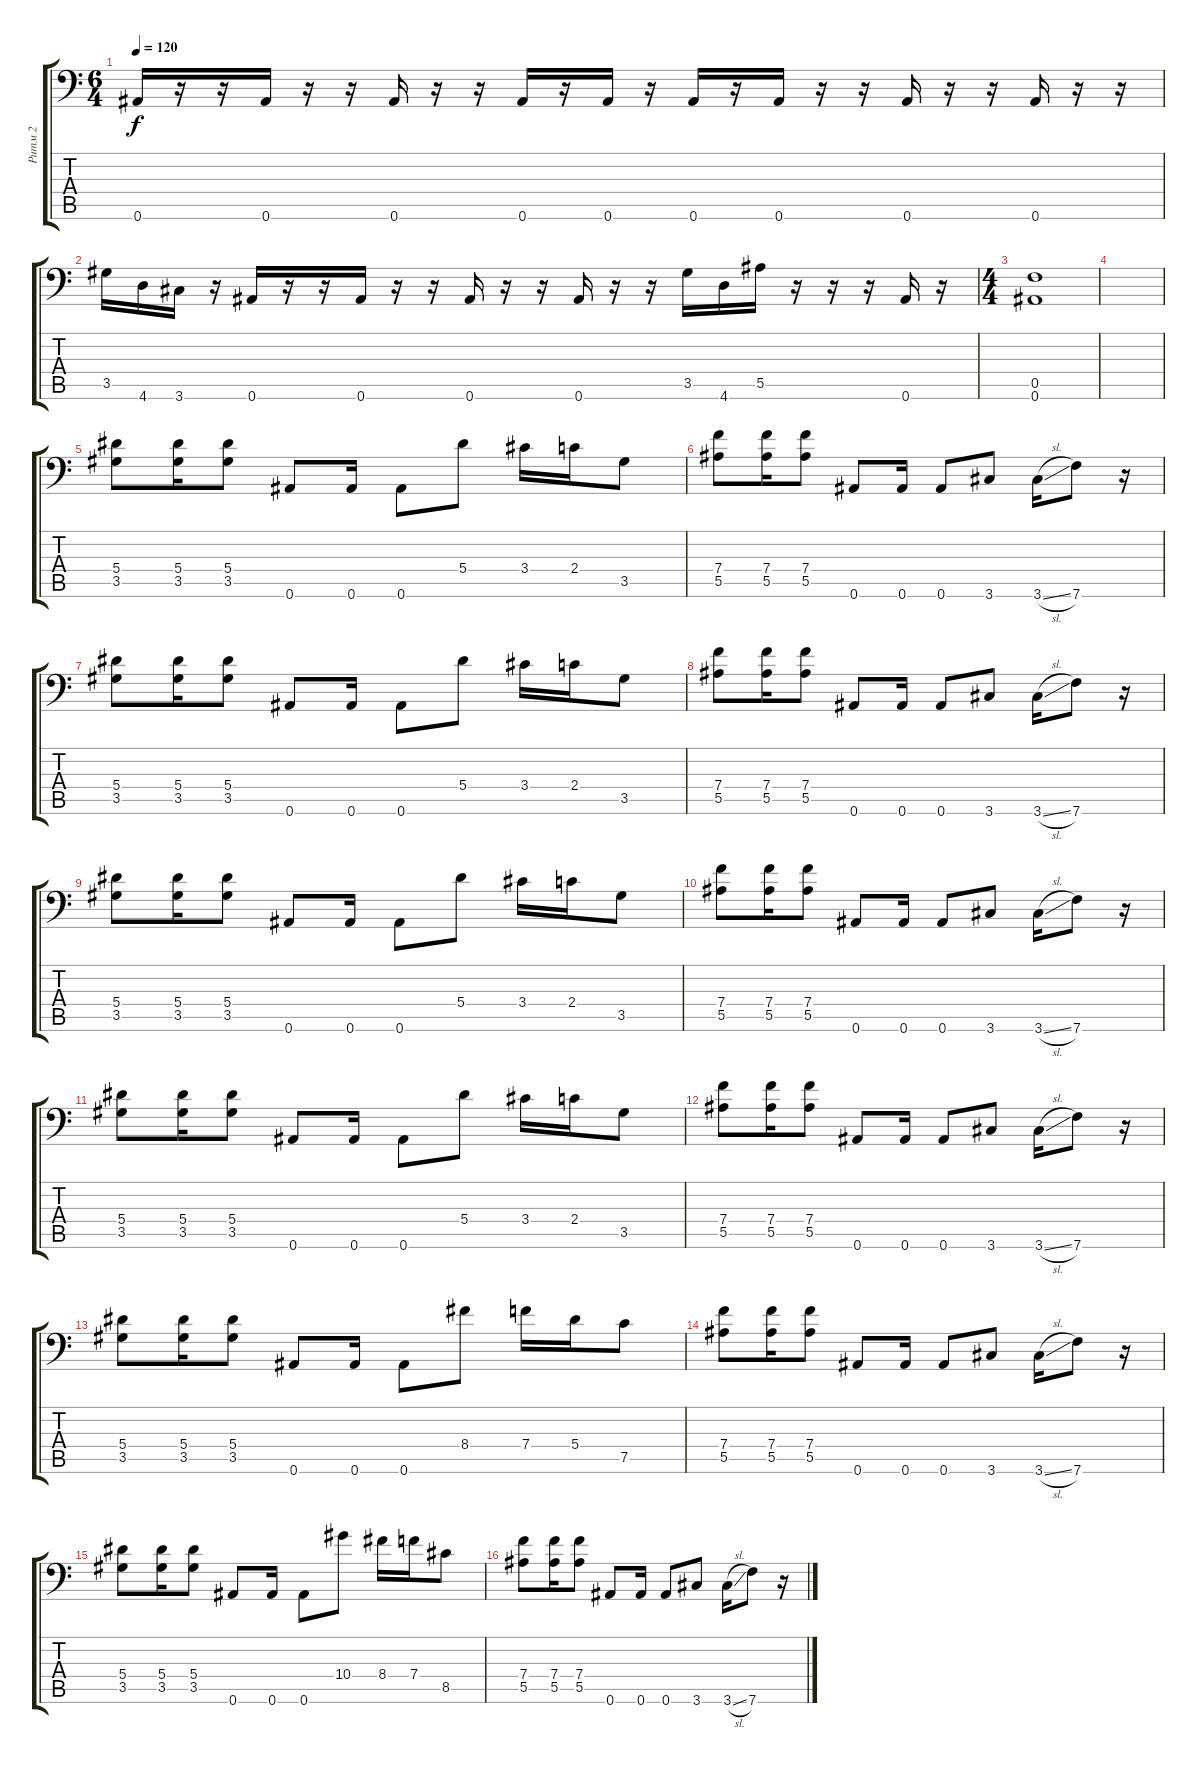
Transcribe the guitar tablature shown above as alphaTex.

\track ("Ритм 2" "Ритм 2") {instrument overdrivenguitar}
\staff {score tabs}
\tuning (C4 G3 Eb3 Bb2 F2 Bb1) {hide}
\ts (6 4)
\tempo 120
\clef f4
\ks c
0.6.16{dy f instrument distortionguitar} r.16 r.16 0.6.16 r.16 r.16 0.6.16 r.16 r.16 0.6.16 r.16 0.6.16 r.16 0.6.16 r.16 0.6.16 r.16 r.16 0.6.16 r.16 r.16 0.6.16 r.16 r.16 |
3.5.16 4.6.16 3.6.16 r.16 0.6.16 r.16 r.16 0.6.16 r.16 r.16 0.6.16 r.16 r.16 0.6.16 r.16 r.16 3.5.16 4.6.16 5.5.16 r.16 r.16 r.16 0.6.16 r.16 |
\ts (4 4)
(0.5 0.6).1 |
|
(5.4 3.5).8 (5.4 3.5).16 (5.4 3.5).8 0.6.8 0.6.16 0.6.8 5.4.8 3.4.16 2.4.16 3.5.8 |
(7.4 5.5).8 (7.4 5.5).16 (7.4 5.5).8 0.6.8 0.6.16 0.6.8 3.6.8 3.6{sl}.16 7.6.8 r.16 |
(5.4 3.5).8 (5.4 3.5).16 (5.4 3.5).8 0.6.8 0.6.16 0.6.8 5.4.8 3.4.16 2.4.16 3.5.8 |
(7.4 5.5).8 (7.4 5.5).16 (7.4 5.5).8 0.6.8 0.6.16 0.6.8 3.6.8 3.6{sl}.16 7.6.8 r.16 |
(5.4 3.5).8 (5.4 3.5).16 (5.4 3.5).8 0.6.8 0.6.16 0.6.8 5.4.8 3.4.16 2.4.16 3.5.8 |
(7.4 5.5).8 (7.4 5.5).16 (7.4 5.5).8 0.6.8 0.6.16 0.6.8 3.6.8 3.6{sl}.16 7.6.8 r.16 |
(5.4 3.5).8 (5.4 3.5).16 (5.4 3.5).8 0.6.8 0.6.16 0.6.8 5.4.8 3.4.16 2.4.16 3.5.8 |
(7.4 5.5).8 (7.4 5.5).16 (7.4 5.5).8 0.6.8 0.6.16 0.6.8 3.6.8 3.6{sl}.16 7.6.8 r.16 |
(5.4 3.5).8 (5.4 3.5).16 (5.4 3.5).8 0.6.8 0.6.16 0.6.8 8.4.8 7.4.16 5.4.16 7.5.8 |
(7.4 5.5).8 (7.4 5.5).16 (7.4 5.5).8 0.6.8 0.6.16 0.6.8 3.6.8 3.6{sl}.16 7.6.8 r.16 |
(5.4 3.5).8 (5.4 3.5).16 (5.4 3.5).8 0.6.8 0.6.16 0.6.8 10.4.8 8.4.16 7.4.16 8.5.8 |
(7.4 5.5).8 (7.4 5.5).16 (7.4 5.5).8 0.6.8 0.6.16 0.6.8 3.6.8 3.6{sl}.16 7.6.8 r.16
